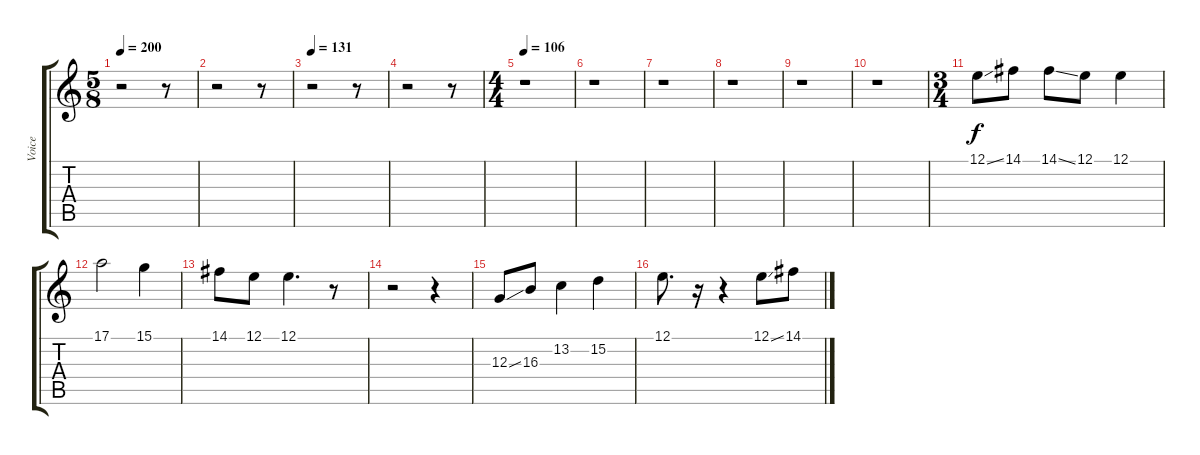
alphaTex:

\track ("Voice" "Voice") {instrument lead2sawtooth}
\staff {score tabs}
\tuning (E4 B3 G3 D3 A2 E2) {hide}
\ts (5 8)
\tempo 200
\clef g2
\ks c
r.2{dy f} r.8 |
r.2 r.8 |
\tempo 131
r.2 r.8 |
r.2 r.8 |
\ts (4 4)
\tempo 106
r.1 |
r.1 |
r.1 |
r.1 |
r.1 |
r.1 |
\ts (3 4)
12.1{ss}.8 14.1.8 14.1{ss}.8 12.1.8 12.1.4 |
17.1.2 15.1.4 |
14.1.8 12.1.8 12.1.4{d} r.8 |
r.2 r.4 |
12.3{ss}.8 16.3.8 13.2.4 15.2.4 |
12.1.8{d} r.16 r.4 12.1{ss}.8 14.1.8
